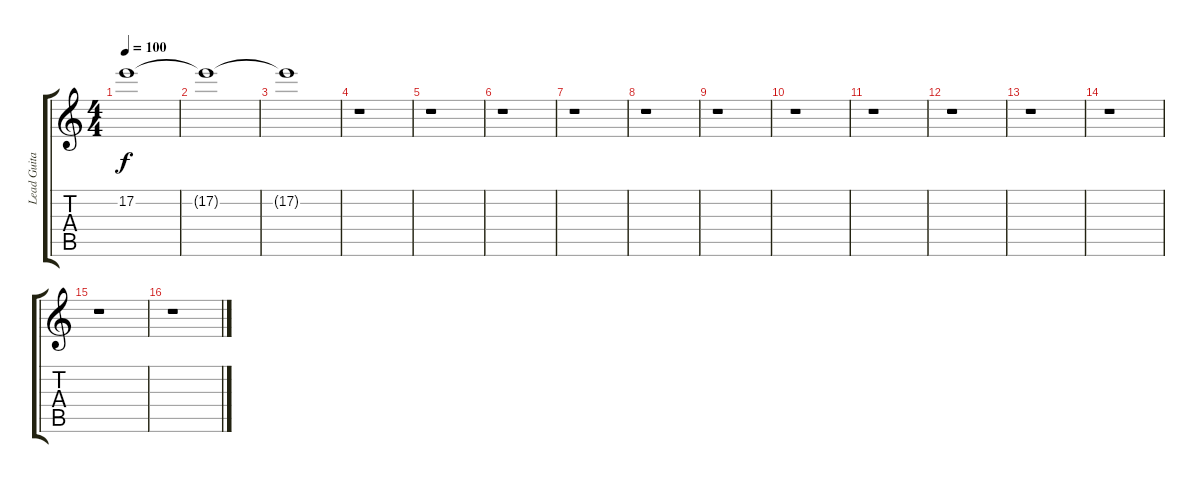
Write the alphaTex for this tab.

\track ("Lead Guitar" "Lead Guita") {instrument distortionguitar}
\staff {score tabs}
\tuning (E4 B3 G3 D3 A2 E2) {hide}
\ts (4 4)
\tempo 100
\clef g2
\ks c
17.2{t}.1{dy f} |
17.2{t}.1 |
17.2{t}.1 |
r.1 |
r.1 |
r.1 |
r.1 |
r.1 |
r.1 |
r.1 |
r.1 |
r.1 |
r.1 |
r.1 |
r.1 |
r.1
